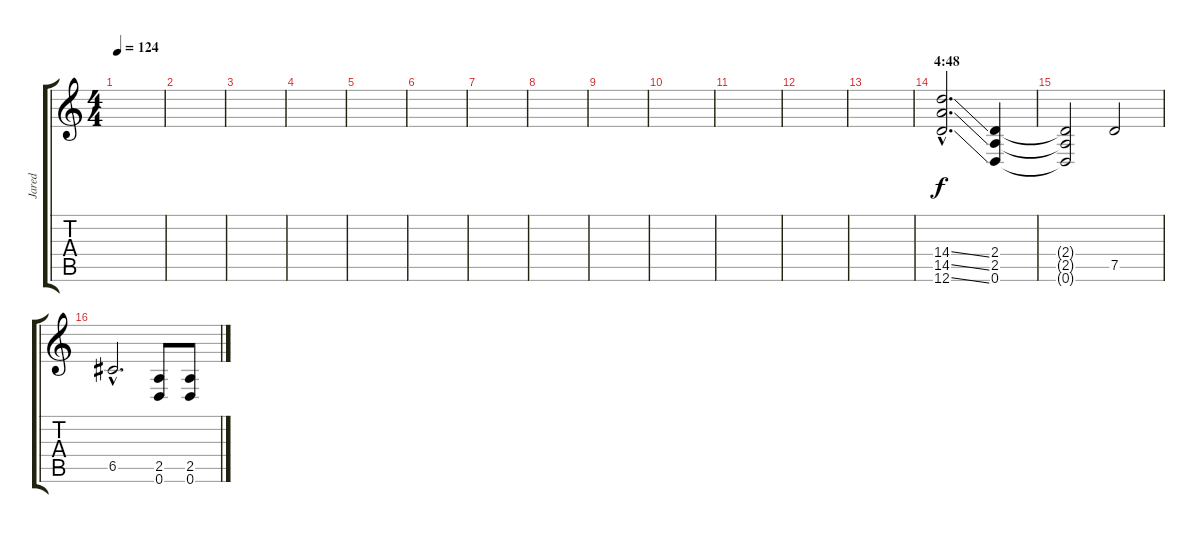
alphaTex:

\track ("Jared" "Jared") {instrument distortionguitar}
\staff {score tabs}
\tuning (D4 A3 F3 C3 G2 D2) {hide}
\ts (4 4)
\tempo 124
\clef g2
\ks c
|
|
|
|
|
|
|
|
|
|
|
|
|
\section ("" "4:48")
(14.4{ss hac} 14.5{ss hac} 12.6{ss hac}).2{d} (2.4 2.5 0.6).4 |
(2.4{t} 2.5{t} 0.6{t}).2 7.5.2 |
6.5{hac}.2{d} (2.5 0.6).8 (2.5 0.6).8
